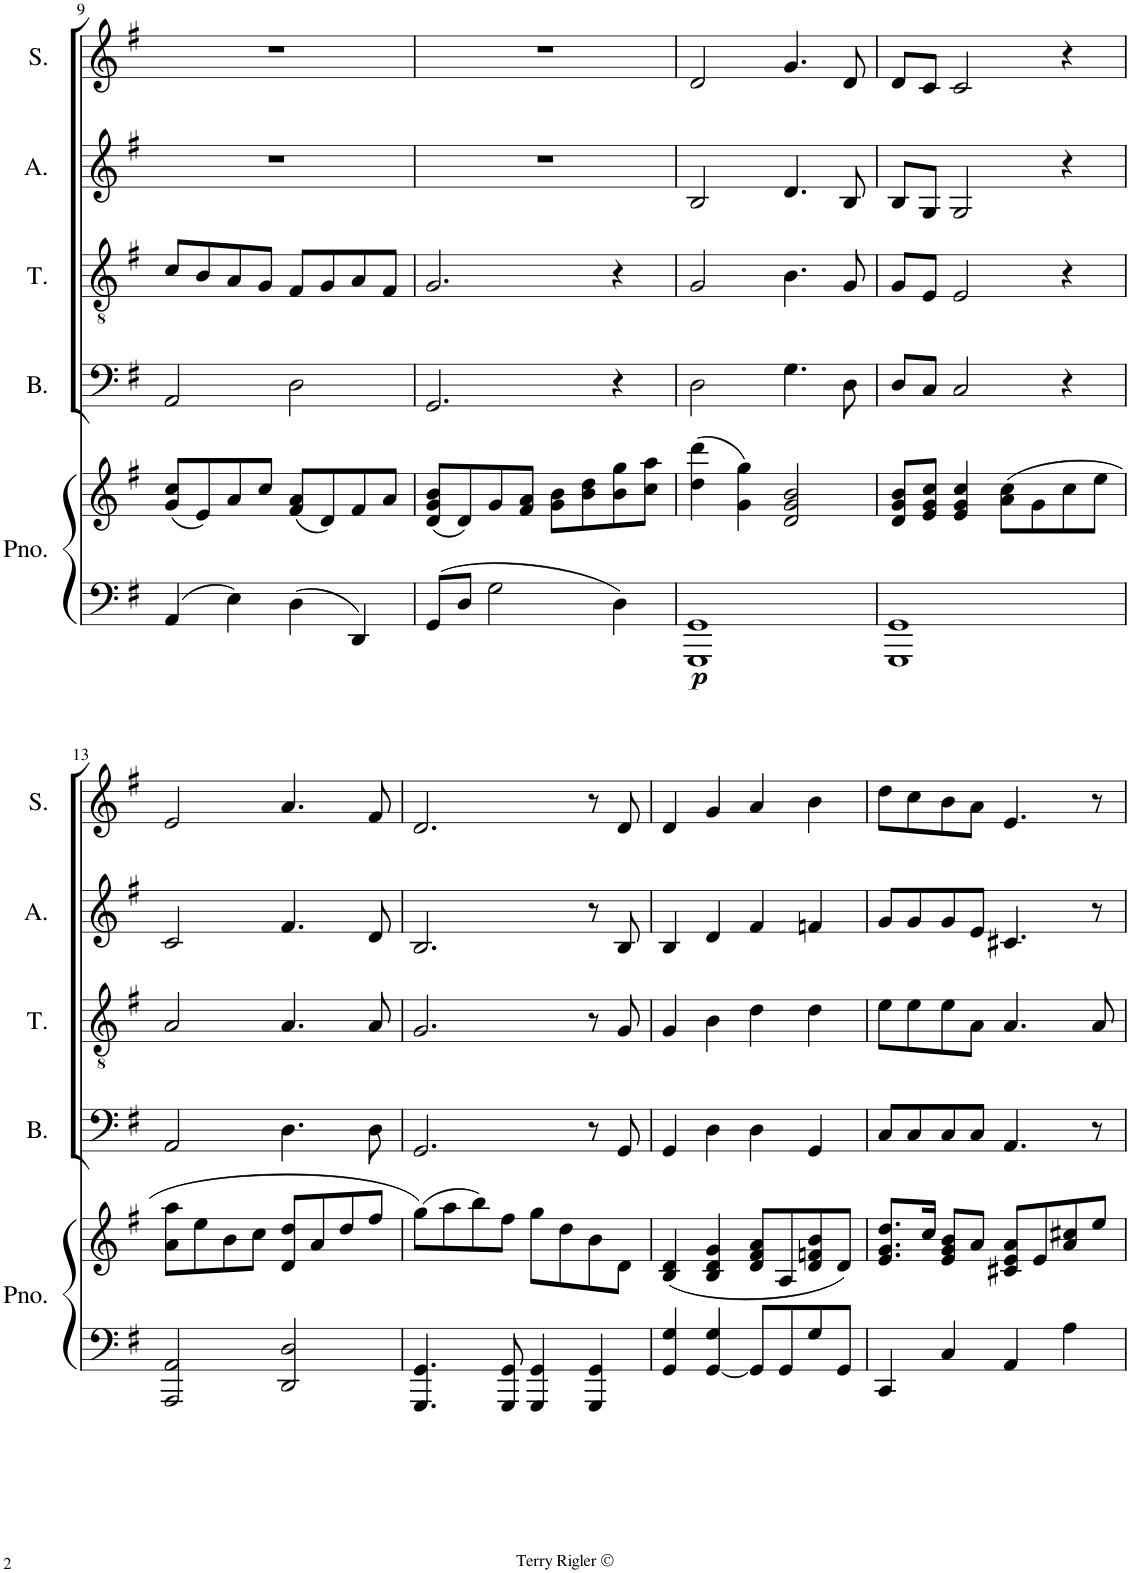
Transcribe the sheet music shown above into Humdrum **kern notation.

**kern	**kern	**dynam	**kern	**kern	**kern	**kern
*part5	*part5	*part5	*part4	*part3	*part2	*part1
*staff6	*staff5	*staff5/6	*staff4	*staff3	*staff2	*staff1
*I"Piano	*	*	*I"Bass	*I"Tenor	*I"Alto	*I"Soprano
*I'Pno.	*	*	*I'B.	*I'T.	*I'A.	*I'S.
!!LO:PB:g=z
*clefF4	*clefG2	*	*clefF4	*clefGv2	*clefG2	*clefG2
*k[f#]	*k[f#]	*	*k[f#]	*k[f#]	*k[f#]	*k[f#]
*M4/4	*M4/4	*	*M4/4	*M4/4	*M4/4	*M4/4
=9	=9	=9	=9	=9	=9	=9
4AA/	(8g/ 8cc/L	.	2AA/	8c/L	1r	1r
.	8e/)	.	.	8B/	.	.
4E\	8a/	.	.	8A/	.	.
.	8cc/J	.	.	8G/J	.	.
4D\	(8f#/ 8a/L	.	2D\	8F#/L	.	.
.	8d/)	.	.	8G/	.	.
4DD/	8f#/	.	.	8A/	.	.
.	8a/J	.	.	8F#/J	.	.
=10	=10	=10	=10	=10	=10	=10
8GG/L	(8d/ 8g/ 8b/L	.	2.GG/	2.G/	1r	1r
8D/J	8d/)	.	.	.	.	.
2G\	8g/	.	.	.	.	.
.	8f#/ 8a/J	.	.	.	.	.
.	8g\ 8b\L	.	.	.	.	.
.	8b\ 8dd\	.	.	.	.	.
4D\	8b\ 8gg\	.	4r	4r	.	.
.	8cc\ 8aa\J	.	.	.	.	.
=11	=11	=11	=11	=11	=11	=11
!	!	!LO:DY:b=2	!	!	!	!
1GGG 1GG	(4dd\ 4ddd\	p	2D\	2G/	2B/	2d/
.	4g\ 4gg\)	.	.	.	.	.
.	2d/ 2g/ 2b/	.	4.G\	4.B\	4.d/	4.g/
.	.	.	8D\	8G/	8B/	8d/
=12	=12	=12	=12	=12	=12	=12
1GGG 1GG	8d/ 8g/ 8b/L	.	8D/L	8G/L	8B/L	8d/L
.	8e/ 8g/ 8cc/J	.	8C/J	8E/J	8G/J	8c/J
.	4e/ 4g/ 4cc/	.	2C/	2E/	2G/	2c/
.	(8a\ 8cc\L	.	.	.	.	.
.	8g\	.	.	.	.	.
.	8cc\	.	4r	4r	4r	4r
.	8ee\J	.	.	.	.	.
!!LO:LB:g=z
=13	=13	=13	=13	=13	=13	=13
2AAA/ 2AA/	8a\ 8aa\L	.	2AA/	2A/	2c/	2e/
.	8ee\	.	.	.	.	.
.	8b\	.	.	.	.	.
.	8cc\J	.	.	.	.	.
2DD/ 2D/	8d/ 8dd/L	.	4.D\	4.A/	4.f#/	4.a/
.	8a/	.	.	.	.	.
.	8dd/	.	.	.	.	.
.	8ff#/J	.	8D\	8A/	8d/	8f#/
=14	=14	=14	=14	=14	=14	=14
4.GGG/ 4.GG/	(8gg\L)	.	2.GG/	2.G/	2.B/	2.d/
.	8aa\	.	.	.	.	.
.	8bb\)	.	.	.	.	.
8GGG/ 8GG/	8ff#\J	.	.	.	.	.
4GGG/ 4GG/	8gg\L	.	.	.	.	.
.	8dd\	.	.	.	.	.
4GGG/ 4GG/	8b\	.	8r	8r	8r	8r
.	8d\J	.	8GG/	8G/	8B/	8d/
=15	=15	=15	=15	=15	=15	=15
4GG/ 4G/	(4B/ 4d/	.	4GG/	4G/	4B/	4d/
[4GG/ 4G/	4B/ 4d/ 4g/	.	4D\	4B\	4d/	4g/
8GG/L]	8d/ 8f#/ 8a/L	.	4D\	4d\	4f#/	4a/
8GG/	8A/	.	.	.	.	.
8G/	8d/ 8fn/ 8b/	.	4GG/	4d\	4fn/	4b\
8GG/J	8d/J)	.	.	.	.	.
=16	=16	=16	=16	=16	=16	=16
4CC/	8.e/ 8.g/ 8.dd/L	.	8C/L	8e\L	8g/L	8dd\L
.	.	.	8C/	8e\	8g/	8cc\
.	16cc/Jk	.	.	.	.	.
4C/	8e/ 8g/ 8b/L	.	8C/	8e\	8g/	8b\
.	8a/J	.	8C/J	8A\J	8e/J	8a\J
4AA/	8c#X/ 8e/ 8a/L	.	4.AA/	4.A/	4.c#X/	4.e/
.	8e/	.	.	.	.	.
4A\	8a/ 8cc#X/	.	.	.	.	.
.	8ee/J	.	8r	8A/	8r	8r
=	=	=	=	=	=	=
*-	*-	*-	*-	*-	*-	*-
